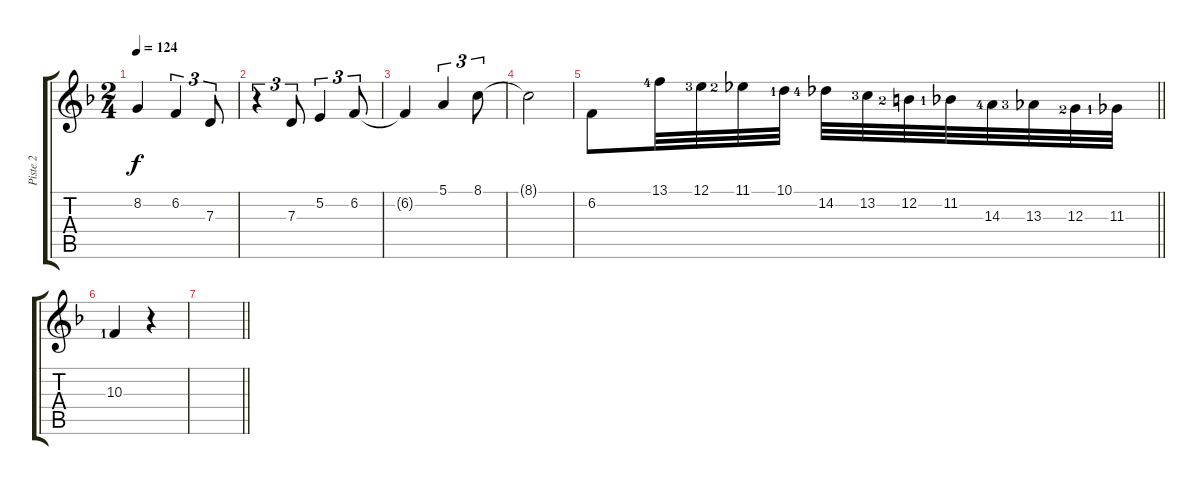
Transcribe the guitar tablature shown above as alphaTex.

\track ("Piste 2" "Piste 2") {instrument flute}
\staff {score tabs}
\tuning (E4 B3 G3 D3 A2 E2) {hide}
\ts (2 4)
\tempo 124
\clef g2
\ks dminor
8.2{t}.4{dy f} 6.2.4{tu (3 2)} 7.3.8{tu (3 2)} |
r.4{tu (3 2)} 7.3.8{tu (3 2)} 5.2.4{tu (3 2)} 6.2.8{tu (3 2)} |
6.2{t}.4 5.1.4{tu (3 2)} 8.1.8{tu (3 2)} |
8.1{t}.2 |
\barLineRight lightlight
6.2.8 13.1{lf 5}.32 12.1{lf 4}.32 11.1{lf 3}.32 10.1{lf 2}.32 14.2{lf 5}.32 13.2{lf 4}.32 12.2{lf 3}.32 11.2{lf 2}.32 14.3{lf 5}.32 13.3{lf 4}.32 12.3{lf 3}.32 11.3{lf 2}.32 |
10.3{lf 2}.4 r.4 |
\barLineRight lightlight
